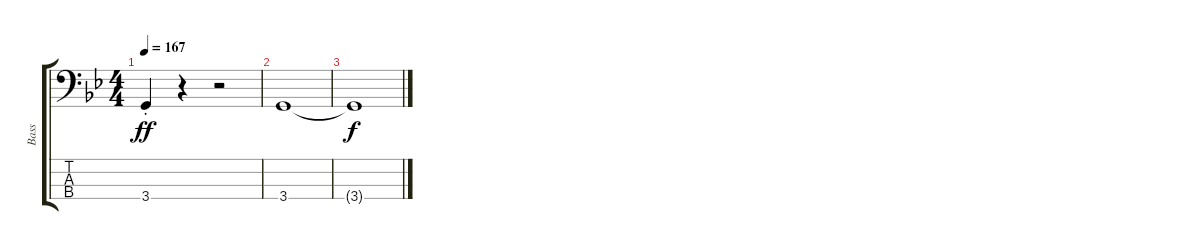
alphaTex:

\track ("Bass" "Bass") {instrument electricbasspick}
\staff {score tabs}
\tuning (G2 D2 A1 E1) {hide}
\ts (4 4)
\tempo 167
\clef f4
\ks bb
3.4{st}.4{dy ff} r.4 r.2 |
3.4.1 |
3.4{t}.1{dy f}
